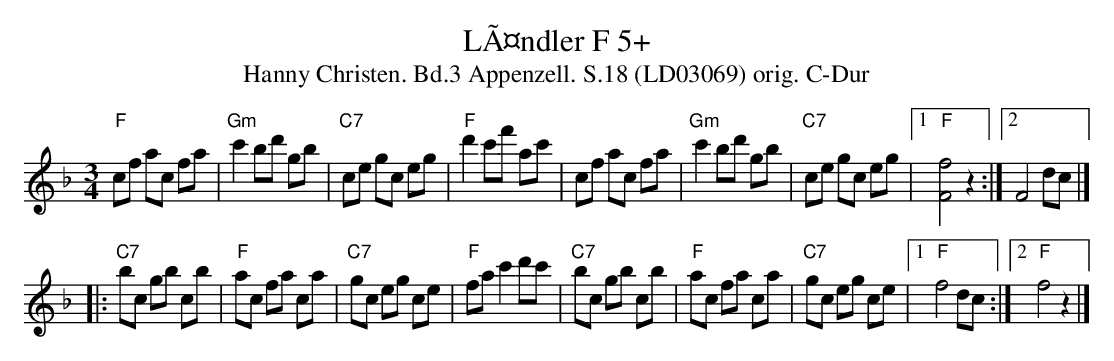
X:1
T:LÃ¤ndler F 5+
T:Hanny Christen. Bd.3 Appenzell. S.18 (LD03069) orig. C-Dur
M:3/4
L:1/8
K:Fmaj
"F"cf ac fa | "Gm"c'2 bd' gb | "C7"ce gc eg | "F"d'2 c'f' ac' | cf ac fa | "Gm"c'2 bd' gb | "C7"ce gc eg |1 "F"[Ff]4 z2 :|2 F4 dc |]
|: "C7"bc gb cb | "F"ac fa ca | "C7"gc eg ce | "F"fa c'2 d'c' | "C7"bc gb cb | "F"ac fa ca | "C7"gc eg ce |1 "F"f4 dc :|2 "F"f4 z2 |]
